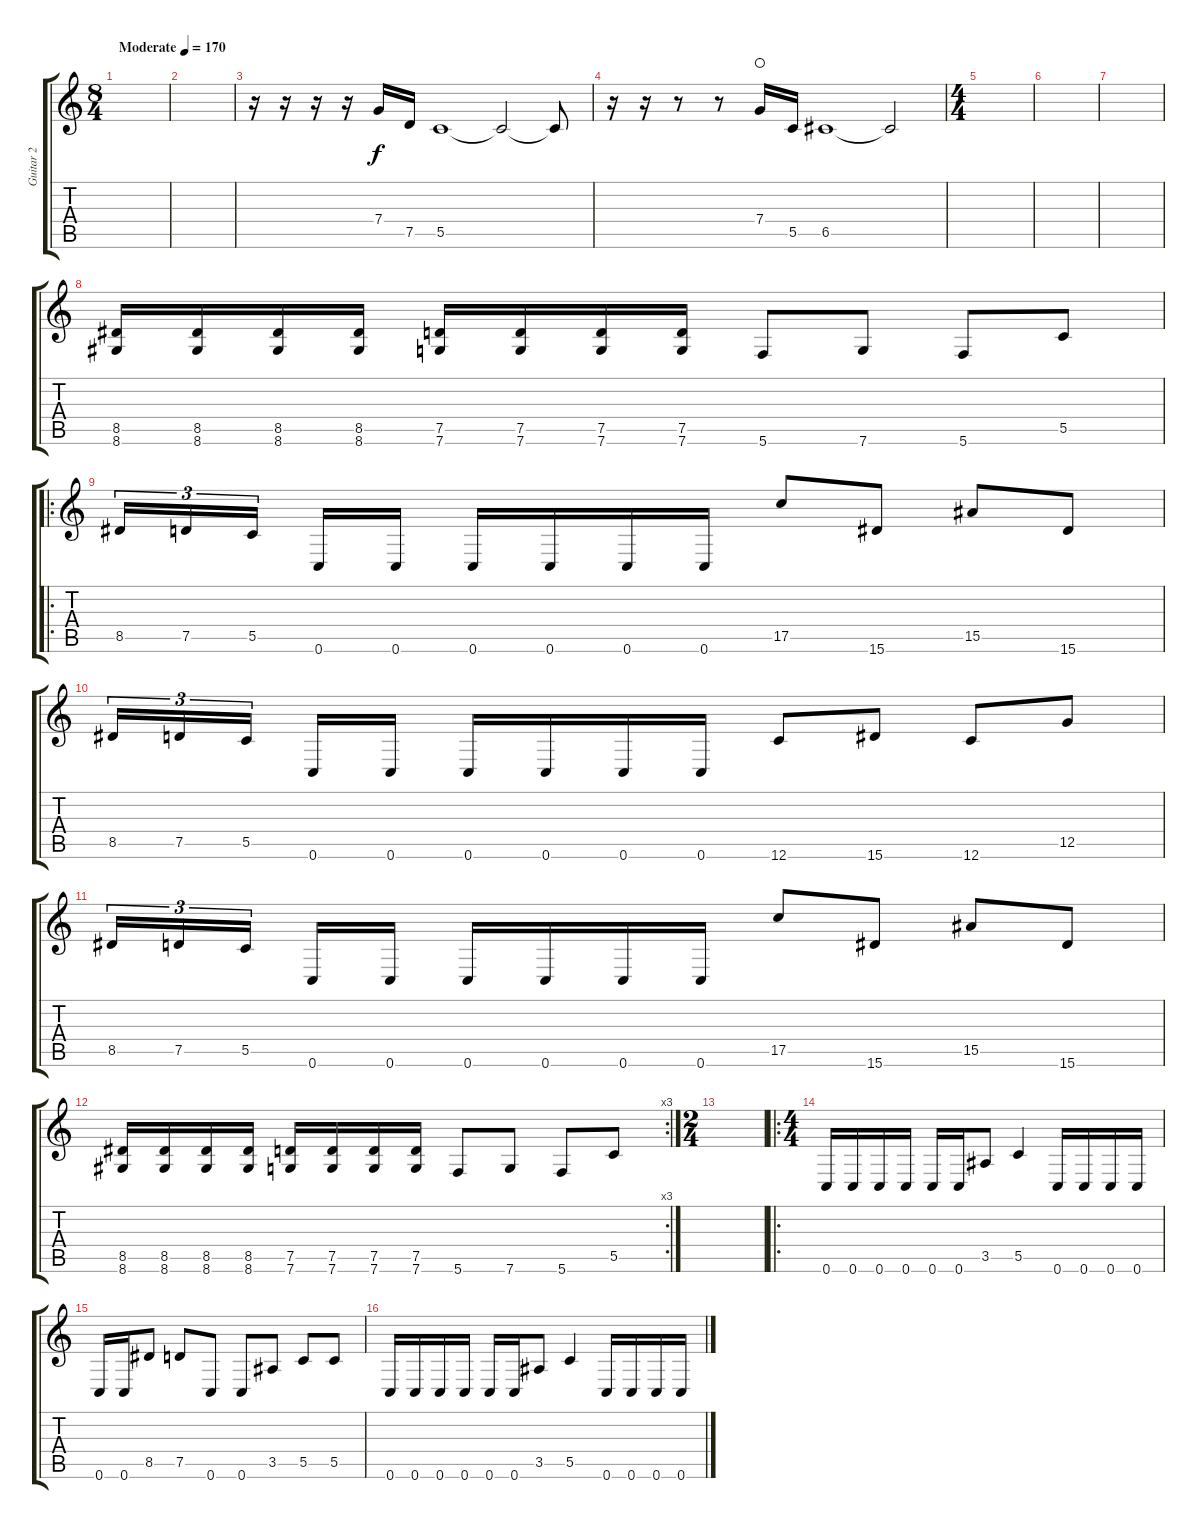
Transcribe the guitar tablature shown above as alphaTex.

\track ("Guitar 2" "Guitar 2") {instrument distortionguitar}
\staff {score tabs}
\tuning (D4 A3 F3 C3 G2 C2) {hide}
\ts (8 4)
\tempo (170 "Moderate")
\clef g2
\ks c
|
|
r.16 r.16 r.16 r.16 7.4.16 7.5.16 5.5.1 5.5{t}.2 5.5{t}.8 |
r.16 r.16 r.8 r.8 7.4.16{waho} 5.5.16 6.5.1 6.5{t}.2 |
\ts (4 4)
|
|
|
(8.5 8.6).16 (8.5 8.6).16 (8.5 8.6).16 (8.5 8.6).16 (7.5 7.6).16 (7.5 7.6).16 (7.5 7.6).16 (7.5 7.6).16 5.6.8 7.6.8 5.6.8 5.5.8 |
\ro
8.5.16{tu (3 2)} 7.5.16{tu (3 2)} 5.5.16{tu (3 2) beam splitsecondary} 0.6.16 0.6.16 0.6.16 0.6.16 0.6.16 0.6.16 17.5.8 15.6.8 15.5.8 15.6.8 |
8.5.16{tu (3 2)} 7.5.16{tu (3 2)} 5.5.16{tu (3 2) beam splitsecondary} 0.6.16 0.6.16 0.6.16 0.6.16 0.6.16 0.6.16 12.6.8 15.6.8 12.6.8 12.5.8 |
8.5.16{tu (3 2)} 7.5.16{tu (3 2)} 5.5.16{tu (3 2) beam splitsecondary} 0.6.16 0.6.16 0.6.16 0.6.16 0.6.16 0.6.16 17.5.8 15.6.8 15.5.8 15.6.8 |
\rc 3
(8.5 8.6).16 (8.5 8.6).16 (8.5 8.6).16 (8.5 8.6).16 (7.5 7.6).16 (7.5 7.6).16 (7.5 7.6).16 (7.5 7.6).16 5.6.8 7.6.8 5.6.8 5.5.8 |
\ts (2 4)
|
\ro
\ts (4 4)
0.6.16 0.6.16 0.6.16 0.6.16 0.6.16 0.6.16 3.5.8 5.5.4 0.6.16 0.6.16 0.6.16 0.6.16 |
0.6.16 0.6.16 8.5.8 7.5.8 0.6.8 0.6.8 3.5.8 5.5.8 5.5.8 |
0.6.16 0.6.16 0.6.16 0.6.16 0.6.16 0.6.16 3.5.8 5.5.4 0.6.16 0.6.16 0.6.16 0.6.16
